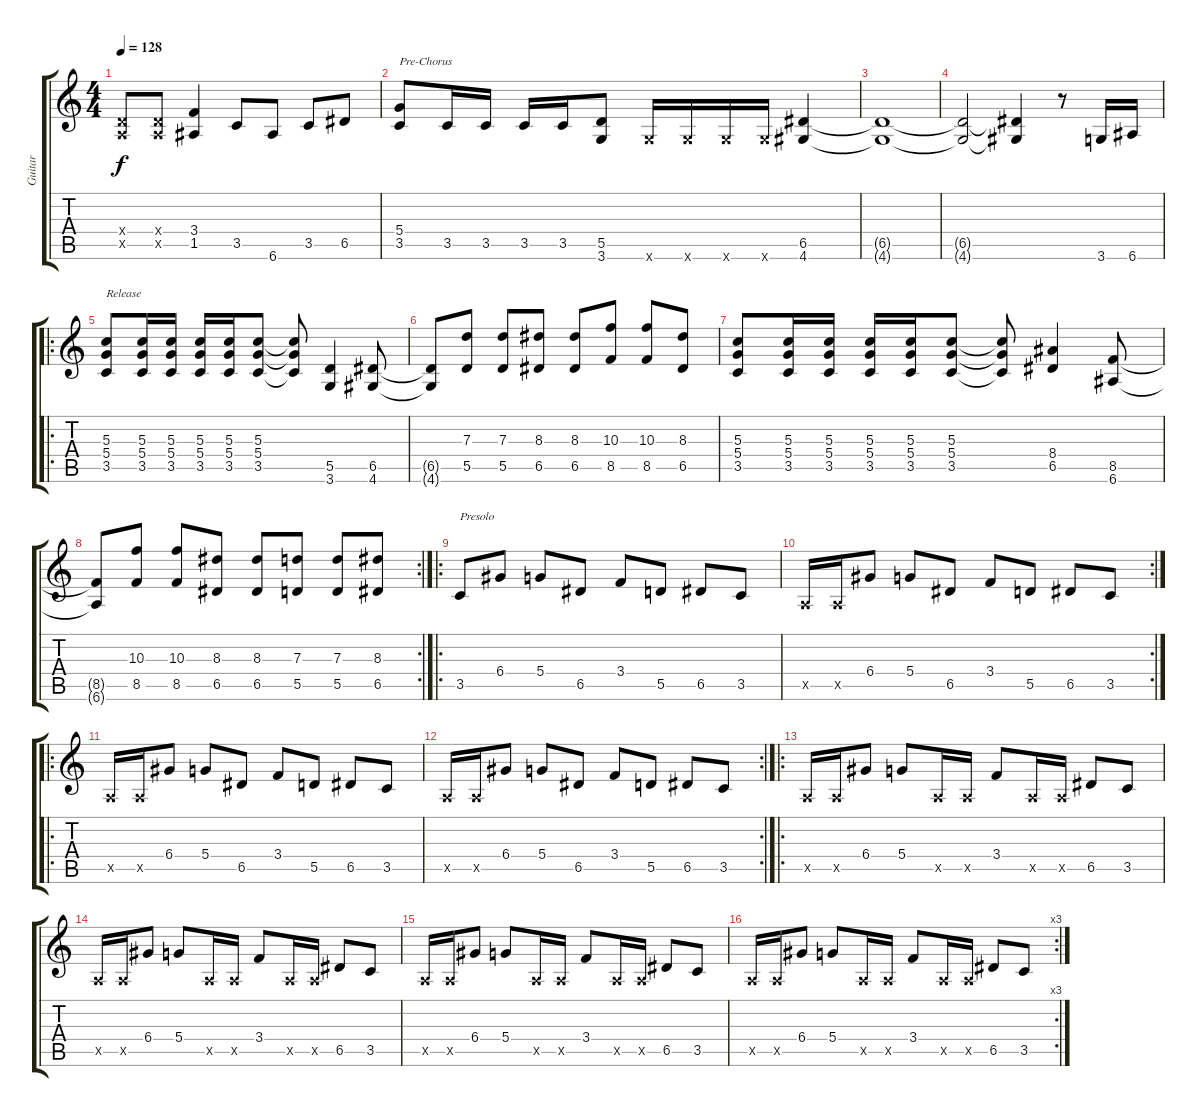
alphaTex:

\track ("Guitar" "Guitar") {instrument distortionguitar}
\staff {score tabs}
\tuning (E4 B3 G3 D3 A2 E2) {hide}
\ts (4 4)
\tempo 128
\clef g2
\ks c
(0.4{x} 0.5{x}).8{dy f} (0.4{x} 0.5{x}).8 (3.4 1.5).4 3.5.8 6.6.8 3.5.8 6.5.8 |
(5.4 3.5).8{txt "Pre-Chorus"} 3.5.16 3.5.16 3.5.16 3.5.16 (5.5 3.6).8 3.6{x}.16 3.6{x}.16 3.6{x}.16 3.6{x}.16 (6.5 4.6).4 |
(6.5{t} 4.6{t}).1 |
(6.5{t} 4.6{t}).2 (6.5{t} 4.6{t}).4 r.8 3.6.16 6.6.16 |
\ro
(5.3 5.4 3.5).8{txt "Release"} (5.3 5.4 3.5).16 (5.3 5.4 3.5).16 (5.3 5.4 3.5).16 (5.3 5.4 3.5).16 (5.3 5.4 3.5).8 (5.3{t} 5.4{t} 3.5{t}).8 (5.5 3.6).4 (6.5 4.6).8 |
(6.5{t} 4.6{t}).8 (7.3 5.5).8 (7.3 5.5).8 (8.3 6.5).8 (8.3 6.5).8 (10.3 8.5).8 (10.3 8.5).8 (8.3 6.5).8 |
(5.3 5.4 3.5).8 (5.3 5.4 3.5).16 (5.3 5.4 3.5).16 (5.3 5.4 3.5).16 (5.3 5.4 3.5).16 (5.3 5.4 3.5).8 (5.3{t} 5.4{t} 3.5{t}).8 (8.4 6.5).4 (8.5 6.6).8 |
\rc 2
(8.5{t} 6.6{t}).8 (10.3 8.5).8 (10.3 8.5).8 (8.3 6.5).8 (8.3 6.5).8 (7.3 5.5).8 (7.3 5.5).8 (8.3 6.5).8 |
\ro
3.5.8{txt "Presolo"} 6.4.8 5.4.8 6.5.8 3.4.8 5.5.8 6.5.8 3.5.8 |
\rc 2
0.5{x}.16 0.5{x}.16 6.4.8 5.4.8 6.5.8 3.4.8 5.5.8 6.5.8 3.5.8 |
\ro
0.5{x}.16 0.5{x}.16 6.4.8 5.4.8 6.5.8 3.4.8 5.5.8 6.5.8 3.5.8 |
\rc 2
0.5{x}.16 0.5{x}.16 6.4.8 5.4.8 6.5.8 3.4.8 5.5.8 6.5.8 3.5.8 |
\ro
0.5{x}.16 0.5{x}.16 6.4.8 5.4.8 0.5{x}.16 0.5{x}.16 3.4.8 0.5{x}.16 0.5{x}.16 6.5.8 3.5.8 |
0.5{x}.16 0.5{x}.16 6.4.8 5.4.8 0.5{x}.16 0.5{x}.16 3.4.8 0.5{x}.16 0.5{x}.16 6.5.8 3.5.8 |
0.5{x}.16 0.5{x}.16 6.4.8 5.4.8 0.5{x}.16 0.5{x}.16 3.4.8 0.5{x}.16 0.5{x}.16 6.5.8 3.5.8 |
\rc 3
0.5{x}.16 0.5{x}.16 6.4.8 5.4.8 0.5{x}.16 0.5{x}.16 3.4.8 0.5{x}.16 0.5{x}.16 6.5.8 3.5.8
